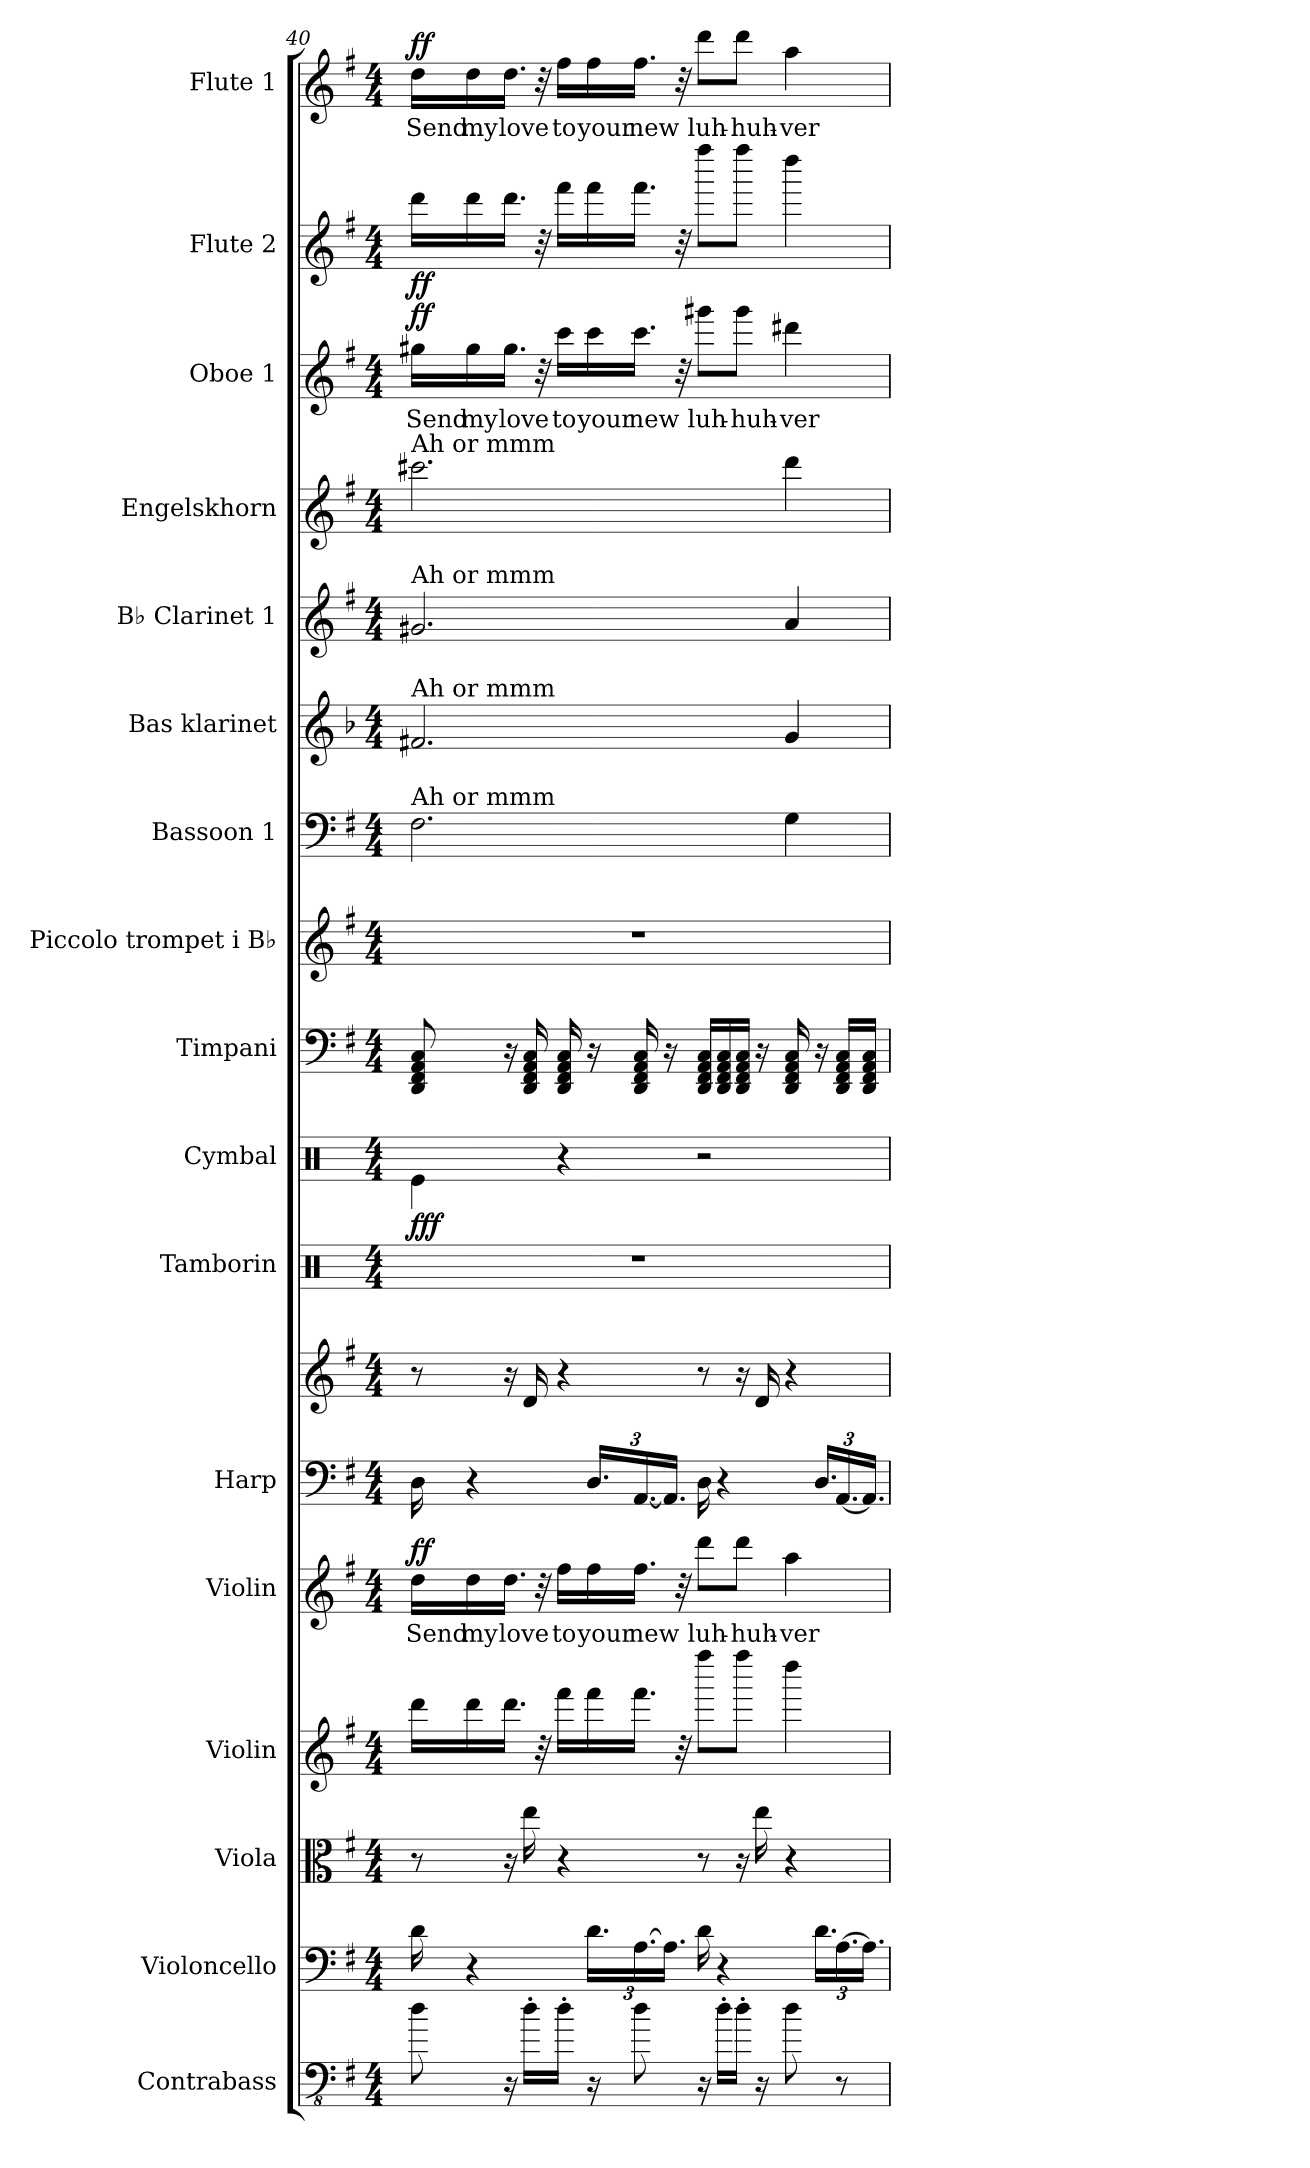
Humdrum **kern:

**kern	**kern	**kern	**kern	**kern	**text	**dynam	**kern	**kern	**kern	**kern	**dynam	**kern	**kern	**kern	**kern	**kern	**kern	**kern	**text	**dynam	**kern	**dynam	**kern	**text	**dynam
*part17	*part16	*part15	*part14	*part13	*part13	*part13	*part12	*part12	*part11	*part10	*part10	*part9	*part8	*part7	*part6	*part5	*part4	*part3	*part3	*part3	*part2	*part2	*part1	*part1	*part1
*staff18	*staff17	*staff16	*staff15	*staff14	*staff14	*staff14	*staff13	*staff12	*staff11	*staff10	*staff10	*staff9	*staff8	*staff7	*staff6	*staff5	*staff4	*staff3	*staff3	*staff3	*staff2	*staff2	*staff1	*staff1	*staff1
*I"Contrabass	*I"Violoncello	*I"Viola	*I"Violin	*I"Violin	*	*	*I"Harp	*	*I"Tamborin	*I"Cymbal	*	*I"Timpani	*I"Piccolo trompet i B♭	*I"Bassoon 1	*I"Bas klarinet	*I"B♭ Clarinet 1	*I"Engelskhorn	*I"Oboe 1	*	*	*I"Flute 2	*	*I"Flute 1	*	*
*I'Cb.	*I'Vc.	*I'Vla.	*I'Vln.	*I'Vln.	*	*	*I'Hrp.	*	*I'Tamb.	*I'Cym.	*	*I'Timp.	*I'P. tpt. i B♭	*I'Bsn. 1	*	*I'B♭ Cl. 1	*I'E.horn	*I'Ob. 1	*	*	*I'Fl. 2	*	*I'Fl. 1	*	*
!!LO:PB:g=z
*clefFv4	*clefF4	*clefC3	*clefG2	*clefG2	*	*	*clefF4	*clefG2	*clefX	*clefX	*	*clefF4	*clefG2	*clefF4	*clefG2	*clefG2	*clefG2	*clefG2	*	*	*clefG2	*	*clefG2	*	*
*ITrd7c12	*	*	*	*	*	*	*	*	*	*	*	*	*ITrd-6c-10	*	*ITrd8c14	*ITrd1c2	*ITrd4c7	*	*	*	*	*	*	*	*
*k[f#]	*k[f#]	*k[f#]	*k[f#]	*k[f#]	*	*	*k[f#]	*k[f#]	*k[]	*k[]	*	*k[f#]	*k[b-]	*k[f#]	*k[b-]	*k[b-]	*k[]	*k[f#]	*	*	*k[f#]	*	*k[f#]	*	*
*M4/4	*M4/4	*M4/4	*M4/4	*M4/4	*	*	*M4/4	*M4/4	*M4/4	*M4/4	*	*M4/4	*M4/4	*M4/4	*M4/4	*M4/4	*M4/4	*M4/4	*	*	*M4/4	*	*M4/4	*	*
=40	=40	=40	=40	=40	=40	=40	=40	=40	=40	=40	=40	=40	=40	=40	=40	=40	=40	=40	=40	=40	=40	=40	=40	=40	=40
!	!	!	!	!	!	!	!	!	!	!	!	!	!	!	!	!	!LO:TX:a:t=Ah or mmm	!	!	!	!	!	!	!	!
!	!	!	!	!	!	!	!	!	!	!	!	!	!	!	!	!LO:TX:a:t=Ah or mmm	!	!	!	!	!	!	!	!	!
!	!	!	!	!	!	!	!	!	!	!	!	!	!	!	!LO:TX:a:t=Ah or mmm	!	!	!	!	!	!	!	!	!	!
!	!	!	!	!	!	!	!	!	!	!	!	!	!	!LO:TX:a:t=Ah or mmm	!	!	!	!	!	!	!	!	!	!	!
!	!	!	!	!	!	!LO:DY:b	!	!	!	!	!LO:DY:b	!	!	!	!	!	!	!	!	!LO:DY:b	!	!LO:DY:b	!	!	!LO:DY:b
8D\	16d\	8r	16ddd\LL	16dd\LL	Send	ff	16D\	8r	1r	4Re\	fff	8DD/ 8FF#/ 8AA/ 8C/	1r	2.F#\	2.F#X/	2.f#X/	2.ff#X\	16gg#X\LL	Send	ff	16ddd\LL	ff	16dd\LL	Send	ff
.	4r	.	16ddd\	16dd\	my	.	4r	.	.	.	.	.	.	.	.	.	.	16gg#\	my	.	16ddd\	.	16dd\	my	.
16r	.	16r	16.ddd\JJ	16.dd\JJ	love	.	.	16r	.	.	.	16r	.	.	.	.	.	16.gg#\JJ	love	.	16.ddd\JJ	.	16.dd\JJ	love	.
16D'\LL	.	16ee\	.	.	.	.	.	16d/	.	.	.	16DD/ 16FF#/ 16AA/ 16C/	.	.	.	.	.	.	.	.	.	.	.	.	.
.	.	.	32r	32r	.	.	.	.	.	.	.	.	.	.	.	.	.	32r	.	.	32r	.	32r	.	.
16D'\JJ	.	4r	16fff#\LL	16ff#\LL	to	.	.	4r	.	4r	.	16DD/ 16FF#/ 16AA/ 16C/	.	.	.	.	.	16ccc\LL	to	.	16fff#\LL	.	16ff#\LL	to	.
*	*Xbrackettup	*	*	*	*	*	*Xbrackettup	*	*	*	*	*	*	*	*	*	*	*	*	*	*	*	*	*	*
16r	24.d\LL	.	16fff#\	16ff#\	your	.	24.D/LL	.	.	.	.	16r	.	.	.	.	.	16ccc\	your	.	16fff#\	.	16ff#\	your	.
8D\	[24.A\	.	16.fff#\JJ	16.ff#\JJ	new	.	[24.AA/	.	.	.	.	16DD/ 16FF#/ 16AA/ 16C/	.	.	.	.	.	16.ccc\JJ	new	.	16.fff#\JJ	.	16.ff#\JJ	new	.
.	24.A\JJ]	.	.	.	.	.	24.AA/JJ]	.	.	.	.	16r	.	.	.	.	.	.	.	.	.	.	.	.	.
.	.	.	32r	32r	.	.	.	.	.	.	.	.	.	.	.	.	.	32r	.	.	32r	.	32r	.	.
16r	16d\	8r	8ffff#\L	8ddd\L	luh-	.	16D\	8r	.	2r	.	16DD/ 16FF#/ 16AA/ 16C/LL	.	.	.	.	.	8ggg#X\L	luh-	.	8ffff#\L	.	8ddd\L	luh-	.
16D'\LL	4r	.	.	.	.	.	4r	.	.	.	.	16DD/ 16FF#/ 16AA/ 16C/	.	.	.	.	.	.	.	.	.	.	.	.	.
16D'\JJ	.	16r	8ffff#\J	8ddd\J	-huh-	.	.	16r	.	.	.	16DD/ 16FF#/ 16AA/ 16C/JJ	.	.	.	.	.	8ggg#\J	-huh-	.	8ffff#\J	.	8ddd\J	-huh-	.
16r	.	16ee\	.	.	.	.	.	16d/	.	.	.	16r	.	.	.	.	.	.	.	.	.	.	.	.	.
8D\	.	4r	4dddd\	4aa\	-ver	.	.	4r	.	.	.	16DD/ 16FF#/ 16AA/ 16C/	.	4G\	4G/	4g/	4gg\	4ddd#X\	-ver	.	4dddd\	.	4aa\	-ver	.
.	24.d\LL	.	.	.	.	.	24.D/LL	.	.	.	.	16r	.	.	.	.	.	.	.	.	.	.	.	.	.
8r	[24.A\	.	.	.	.	.	[24.AA/	.	.	.	.	16DD/ 16FF#/ 16AA/ 16C/LL	.	.	.	.	.	.	.	.	.	.	.	.	.
.	24.A\JJ]	.	.	.	.	.	24.AA/JJ]	.	.	.	.	16DD/ 16FF#/ 16AA/ 16C/JJ	.	.	.	.	.	.	.	.	.	.	.	.	.
=	=	=	=	=	=	=	=	=	=	=	=	=	=	=	=	=	=	=	=	=	=	=	=	=	=
*-	*-	*-	*-	*-	*-	*-	*-	*-	*-	*-	*-	*-	*-	*-	*-	*-	*-	*-	*-	*-	*-	*-	*-	*-	*-
